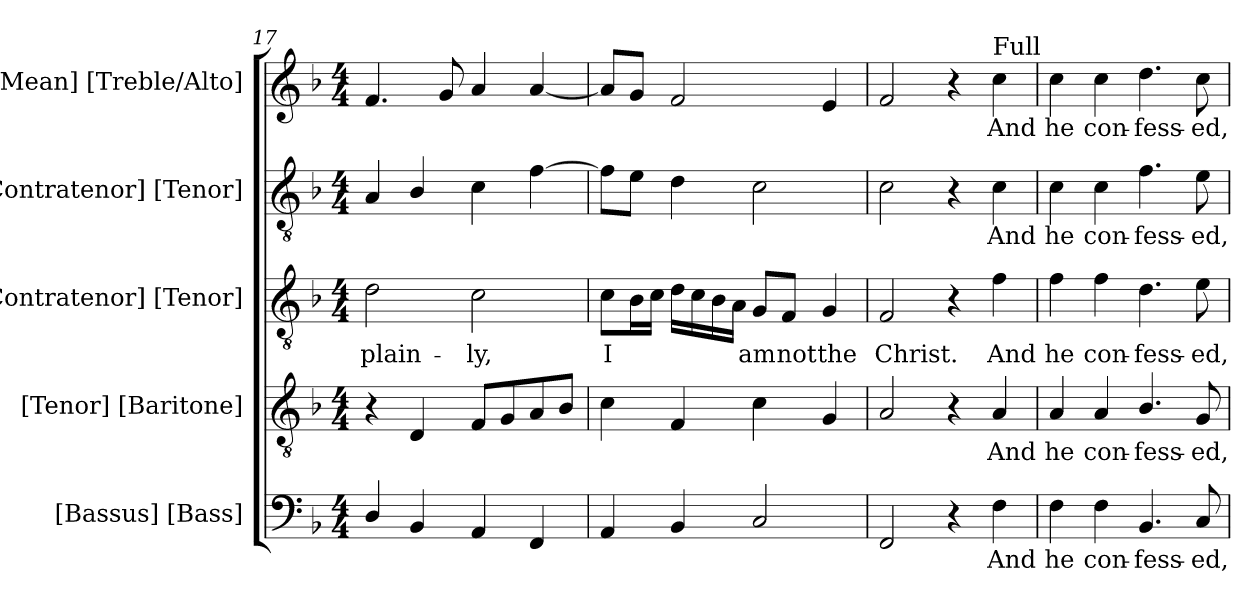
**kern	**text	**kern	**text	**kern	**text	**kern	**text	**kern	**text
*part5	*part5	*part4	*part4	*part3	*part3	*part2	*part2	*part1	*part1
*staff5	*staff5	*staff4	*staff4	*staff3	*staff3	*staff2	*staff2	*staff1	*staff1
*I"[Bassus] [Bass]	*	*I"[Tenor] [Baritone]	*	*I"[Contratenor] [Tenor]	*	*I"[Contratenor] [Tenor]	*	*I"[Mean] [Treble/Alto]	*
*I'B.	*	*I'Bar.	*	*I'T.	*	*I'T.	*	*I'A.	*
*clefF4	*	*clefGv2	*	*clefGv2	*	*clefGv2	*	*clefG2	*
*	*	*ITrd7c12	*	*ITrd7c12	*	*ITrd7c12	*	*	*
*k[b-]	*	*k[b-]	*	*k[b-]	*	*k[b-]	*	*k[b-]	*
*F:	*	*F:	*	*F:	*	*F:	*	*F:	*
*M4/4	*	*M4/4	*	*M4/4	*	*M4/4	*	*M4/4	*
=17	=17	=17	=17	=17	=17	=17	=17	=17	=17
!	!	!	!	!	!LO:LY:b:color=#000000	!	!	!	!
4Di/	.	4r	.	2Di\	plain-	4AAi/	.	4.fi/	.
4BB-i/	.	4DDi/	.	.	.	4BB-i/	.	.	.
.	.	.	.	.	.	.	.	8gi/	.
!	!	!	!	!	!LO:LY:b:color=#000000	!	!	!	!
4AAi/	.	8FFi/L	.	2Ci\	-ly,	4Ci\	.	4ai/	.
.	.	8GGi/	.	.	.	.	.	.	.
4FFi/	.	8AAi/	.	.	.	[4Fi\	.	[4ai/	.
.	.	8BB-i/J	.	.	.	.	.	.	.
!!LO:PB:g=z
=18	=18	=18	=18	=18	=18	=18	=18	=18	=18
!	!	!	!	!	!LO:LY:b:color=#000000	!	!	!	!
4AAi/	.	4Ci\	.	8Ci\L	I	8Fi\L]	.	8ai/L]	.
.	.	.	.	16BB-i\L	.	8Ei\J	.	8gi/J	.
.	.	.	.	16Ci\JJ	.	.	.	.	.
4BB-i/	.	4FFi/	.	16Di\LL	.	4Di\	.	2fi/	.
.	.	.	.	16Ci\	.	.	.	.	.
.	.	.	.	16BB-i\	.	.	.	.	.
.	.	.	.	16AAi\JJ	.	.	.	.	.
!	!	!	!	!	!LO:LY:b:color=#000000	!	!	!	!
2Ci/	.	4Ci\	.	8GGi/L	am	2Ci\	.	.	.
!	!	!	!	!	!LO:LY:b:color=#000000	!	!	!	!
.	.	.	.	8FFi/J	not	.	.	.	.
!	!	!	!	!	!LO:LY:b:color=#000000	!	!	!	!
.	.	4GGi/	.	4GGi/	the	.	.	4ei/	.
=19	=19	=19	=19	=19	=19	=19	=19	=19	=19
!	!	!	!	!	!LO:LY:b:color=#000000	!	!	!	!
2FFi/	.	2AAi/	.	2FFi/	Christ.	2Ci\	.	2fi/	.
4r	.	4r	.	4r	.	4r	.	4r	.
!	!LO:LY:b:color=#000000	!	!	!	!	!	!	!	!
!	!	!	!LO:LY:b:color=#000000	!	!	!	!	!	!
!	!	!	!	!	!LO:LY:b:color=#000000	!	!	!	!
!	!	!	!	!	!	!	!LO:LY:b:color=#000000	!	!
!	!	!	!	!	!	!	!	!LO:TX:a:t=Full	!
!	!	!	!	!	!	!	!	!	!LO:LY:b:color=#000000
4Fi\	And	4AAi/	And	4Fi\	And	4Ci\	And	4cci\	And
=20	=20	=20	=20	=20	=20	=20	=20	=20	=20
!	!LO:LY:b:color=#000000	!	!	!	!	!	!	!	!
!	!	!	!LO:LY:b:color=#000000	!	!	!	!	!	!
!	!	!	!	!	!LO:LY:b:color=#000000	!	!	!	!
!	!	!	!	!	!	!	!LO:LY:b:color=#000000	!	!
!	!	!	!	!	!	!	!	!	!LO:LY:b:color=#000000
4Fi\	he	4AAi/	he	4Fi\	he	4Ci\	he	4cci\	he
!	!LO:LY:b:color=#000000	!	!	!	!	!	!	!	!
!	!	!	!LO:LY:b:color=#000000	!	!	!	!	!	!
!	!	!	!	!	!LO:LY:b:color=#000000	!	!	!	!
!	!	!	!	!	!	!	!LO:LY:b:color=#000000	!	!
!	!	!	!	!	!	!	!	!	!LO:LY:b:color=#000000
4Fi\	con-	4AAi/	con-	4Fi\	con-	4Ci\	con-	4cci\	con-
!	!LO:LY:b:color=#000000	!	!	!	!	!	!	!	!
!	!	!	!LO:LY:b:color=#000000	!	!	!	!	!	!
!	!	!	!	!	!LO:LY:b:color=#000000	!	!	!	!
!	!	!	!	!	!	!	!LO:LY:b:color=#000000	!	!
!	!	!	!	!	!	!	!	!	!LO:LY:b:color=#000000
4.BB-i/	-fess-	4.BB-i/	-fess-	4.Di\	-fess-	4.Fi\	-fess-	4.ddi\	-fess-
!	!LO:LY:b:color=#000000	!	!	!	!	!	!	!	!
!	!	!	!LO:LY:b:color=#000000	!	!	!	!	!	!
!	!	!	!	!	!LO:LY:b:color=#000000	!	!	!	!
!	!	!	!	!	!	!	!LO:LY:b:color=#000000	!	!
!	!	!	!	!	!	!	!	!	!LO:LY:b:color=#000000
8Ci/	-ed,	8GGi/	-ed,	8Ei\	-ed,	8Ei\	-ed,	8cci\	-ed,
=	=	=	=	=	=	=	=	=	=
*-	*-	*-	*-	*-	*-	*-	*-	*-	*-
